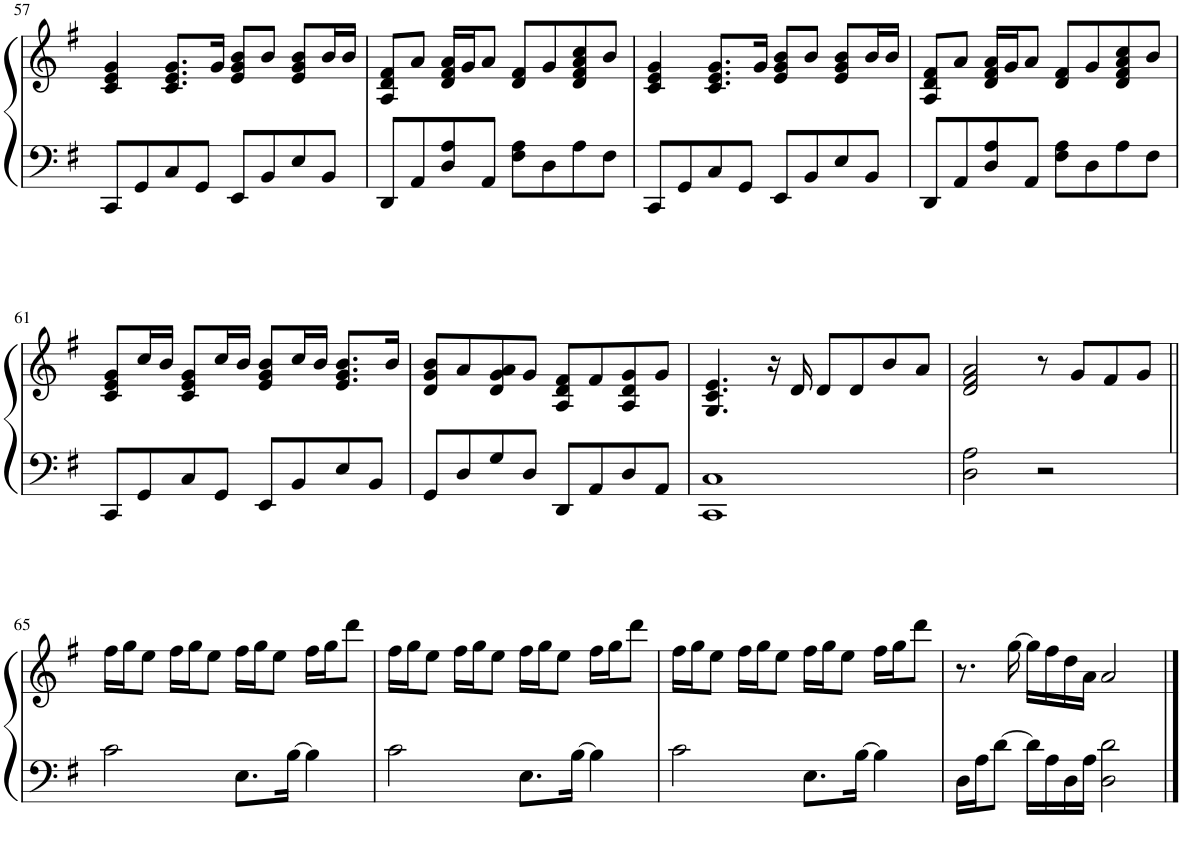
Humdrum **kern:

**kern	**kern
*part1	*part1
*staff2	*staff1
*I"Piano	*
*I'Pno.	*
!!LO:PB:g=z
*clefF4	*clefG2
*k[f#]	*k[f#]
*M4/4	*M4/4
=57	=57
8CC/L	4c/ 4e/ 4g/
8GG/	.
8C/	8.c/ 8.e/ 8.g/L
8GG/J	.
.	16g/Jk
8EE/L	8e/ 8g/ 8b/L
8BB/	8b/J
8E/	8e/ 8g/ 8b/L
8BB/J	16b/L
.	16b/JJ
=58	=58
8DD/L	8A/ 8d/ 8f#/L
8AA/	8a/J
8D/ 8A/	16d/ 16f#/ 16a/LL
.	16g/J
8AA/J	8a/J
8F#\ 8A\L	8d/ 8f#/L
8D\	8g/
8A\	8d/ 8f#/ 8a/ 8cc/
8F#\J	8b/J
=59	=59
8CC/L	4c/ 4e/ 4g/
8GG/	.
8C/	8.c/ 8.e/ 8.g/L
8GG/J	.
.	16g/Jk
8EE/L	8e/ 8g/ 8b/L
8BB/	8b/J
8E/	8e/ 8g/ 8b/L
8BB/J	16b/L
.	16b/JJ
=60	=60
8DD/L	8A/ 8d/ 8f#/L
8AA/	8a/J
8D/ 8A/	16d/ 16f#/ 16a/LL
.	16g/J
8AA/J	8a/J
8F#\ 8A\L	8d/ 8f#/L
8D\	8g/
8A\	8d/ 8f#/ 8a/ 8cc/
8F#\J	8b/J
!!LO:LB:g=z
=61	=61
8CC/L	8c/ 8e/ 8g/L
8GG/	16cc/L
.	16b/JJ
8C/	8c/ 8e/ 8g/L
8GG/J	16cc/L
.	16b/JJ
8EE/L	8e/ 8g/ 8b/L
8BB/	16cc/L
.	16b/JJ
8E/	8.e/ 8.g/ 8.b/L
8BB/J	.
.	16b/Jk
=62	=62
8GG/L	8d/ 8g/ 8b/L
8D/	8a/
8G/	8d/ 8g/ 8a/
8D/J	8g/J
8DD/L	8A/ 8d/ 8f#/L
8AA/	8f#/
8D/	8A/ 8d/ 8g/
8AA/J	8g/J
=63	=63
1CC 1C	4.G/ 4.c/ 4.e/
.	16r
.	16d/
.	8d/L
.	8d/
.	8b/
.	8a/J
=64	=64
2D\ 2A\	2d/ 2f#/ 2a/
2r	8r
.	8g/L
.	8f#/
.	8g/J
!!LO:LB:g=z
=65||	=65||
2c\	16ff#\LL
.	16gg\J
.	8ee\J
.	16ff#\LL
.	16gg\J
.	8ee\J
8.E\L	16ff#\LL
.	16gg\J
.	8ee\J
[16B\Jk	.
4B\]	16ff#\LL
.	16gg\J
.	8ddd\J
=66	=66
2c\	16ff#\LL
.	16gg\J
.	8ee\J
.	16ff#\LL
.	16gg\J
.	8ee\J
8.E\L	16ff#\LL
.	16gg\J
.	8ee\J
[16B\Jk	.
4B\]	16ff#\LL
.	16gg\J
.	8ddd\J
=67	=67
2c\	16ff#\LL
.	16gg\J
.	8ee\J
.	16ff#\LL
.	16gg\J
.	8ee\J
8.E\L	16ff#\LL
.	16gg\J
.	8ee\J
[16B\Jk	.
4B\]	16ff#\LL
.	16gg\J
.	8ddd\J
=68	=68
16D\LL	8.r
16A\J	.
[8d\J	.
.	[16gg\
16d\LL]	16gg\LL]
16A\	16ff#\
16D\	16dd\
16A\JJ	16a\JJ
2D\ 2d\	2a/
==	==
*-	*-
